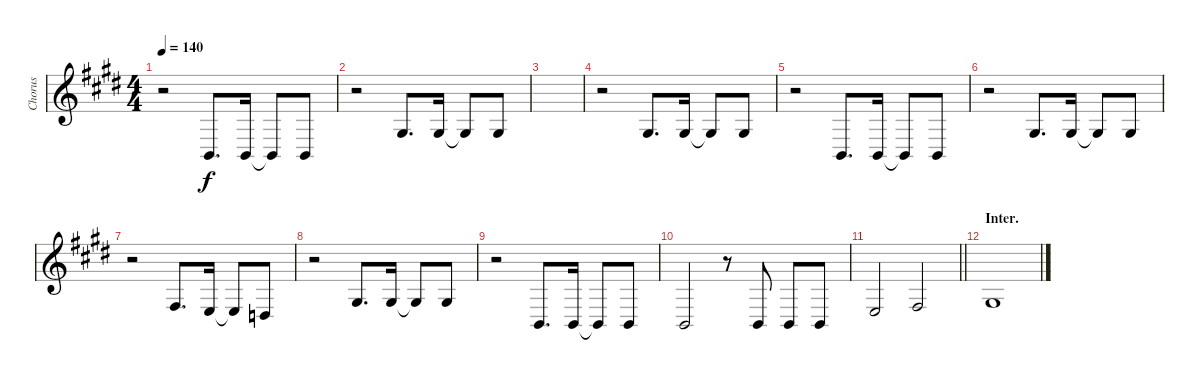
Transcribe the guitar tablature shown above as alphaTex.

\track ("Chorus" "Chorus") {instrument violin}
\staff {score}
\tuning (E4 B3 G3 D3 A2 E2) {hide}
\ts (4 4)
\tempo 140
\clef g2
\ks e
r.2{dy f} 2.5.8{d} 2.5.16 2.5{t}.8 2.5.8 |
r.2 1.3.8{d} 1.3.16 1.3{t}.8 1.3.8 |
|
r.2 1.3.8{d} 1.3.16 1.3{t}.8 1.3.8 |
r.2 2.5.8{d} 2.5.16 2.5{t}.8 2.5.8 |
r.2 1.3.8{d} 1.3.16 1.3{t}.8 1.3.8 |
r.2 4.4.8{d} 2.4.16 2.4{t}.8 0.4.8 |
r.2 1.3.8{d} 1.3.16 1.3{t}.8 1.3.8 |
r.2 2.5.8{d} 2.5.16 2.5{t}.8 2.5.8 |
2.5.2 r.8 2.5.8 2.5.8 2.5.8 |
\barLineRight lightlight
2.4.2 4.4.2 |
\section ("" "Inter.")
1.3.1
